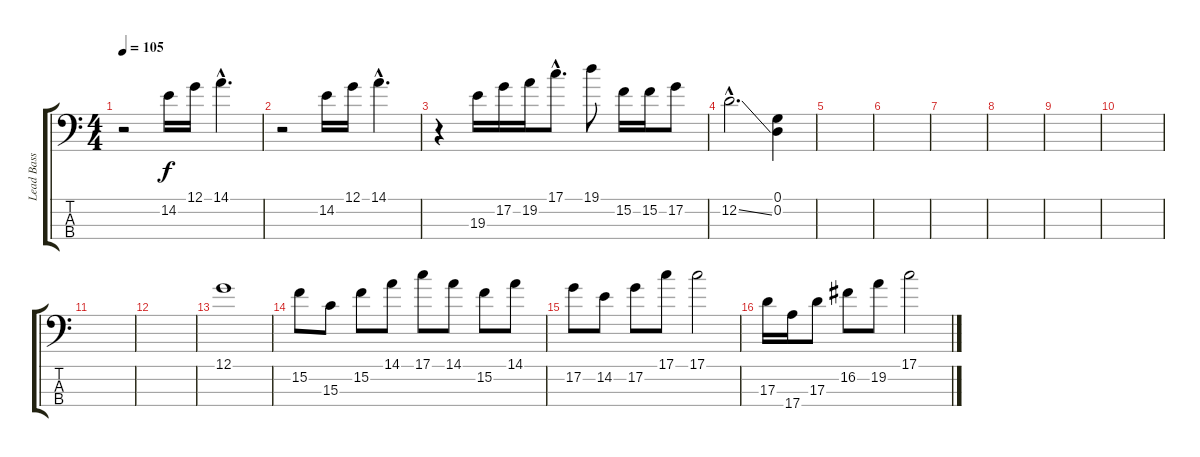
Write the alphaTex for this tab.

\track ("Lead Bass" "Lead Bass") {instrument electricbassfinger}
\staff {score tabs}
\tuning (G2 D2 A1 E1) {hide}
\ts (4 4)
\tempo 105
\clef f4
\ks c
r.2{dy f instrument electricbassfinger} 14.2.16 12.1.16 14.1{hac}.4{d} |
r.2 14.2.16 12.1.16 14.1{hac}.4{d} |
r.4 19.3.16 17.2.16 19.2.16 17.1{hac}.8{d} 19.1.8 15.2.16 15.2.16 17.2.8 |
12.2{ss hac}.2{d} (0.1 0.2).4{instrument slapbass1} |
|
|
|
|
|
|
|
|
12.1.1{instrument electricbassfinger} |
15.2.8 15.3.8 15.2.8 14.1.8 17.1.8 14.1.8 15.2.8 14.1.8 |
17.2.8 14.2.8 17.2.8 17.1.8 17.1.2 |
17.3.16 17.4.16 17.3.8 16.2.8 19.2.8 17.1.2
